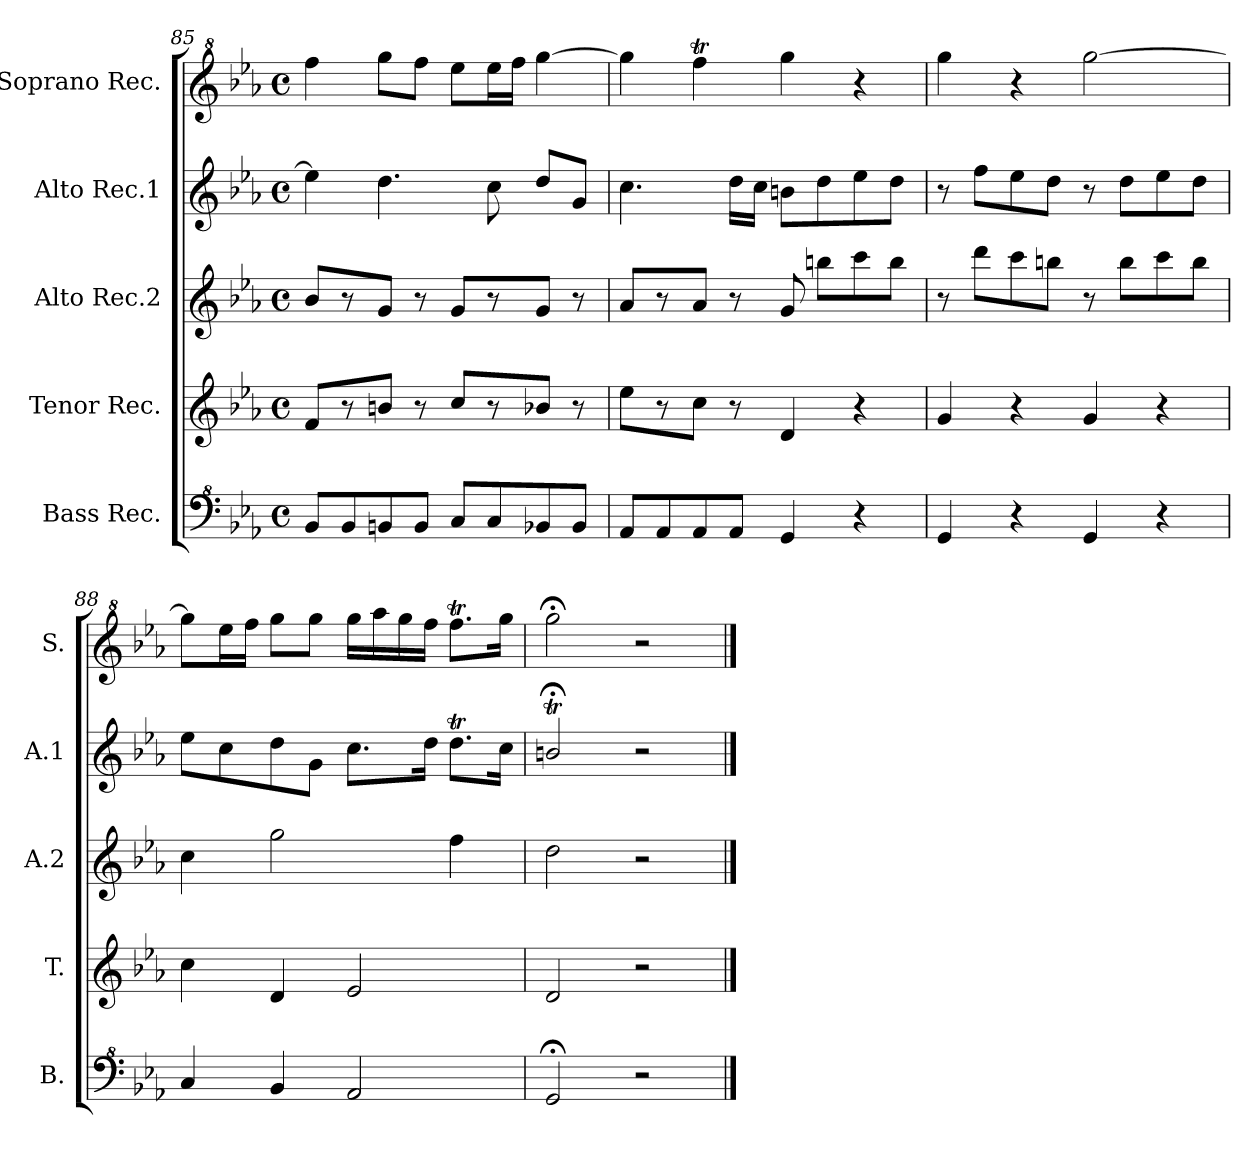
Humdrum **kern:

**kern	**kern	**kern	**kern	**kern
*part5	*part4	*part3	*part2	*part1
*staff5	*staff4	*staff3	*staff2	*staff1
*I"Bass Rec.	*I"Tenor Rec.	*I"Alto Rec.2	*I"Alto Rec.1	*I"Soprano Rec.
*I'B.	*I'T.	*I'A.2	*I'A.1	*I'S.
*clefF^4	*clefG2	*clefG2	*clefG2	*clefG^2
*k[b-e-a-]	*k[b-e-a-]	*k[b-e-a-]	*k[b-e-a-]	*k[b-e-a-]
*E-:	*E-:	*E-:	*E-:	*E-:
*M4/4	*M4/4	*M4/4	*M4/4	*M4/4
*met(c)	*met(c)	*met(c)	*met(c)	*met(c)
=85	=85	=85	=85	=85
8B-/L	8f/L	8b-/L	4ee-\]	4fff\
8B-/	8r	8r	.	.
8Bn/	8bn/J	8g/J	4.dd\	8ggg\L
8B/J	8r	8r	.	8fff\J
8c/L	8cc/L	8g/L	.	8eee-\L
8c/	8r	8r	8cc\	16eee-\L
.	.	.	.	16fff\JJ
8B-X/	8b-X/J	8g/J	8dd/L	[4ggg\
8B-/J	8r	8r	8g/J	.
=86	=86	=86	=86	=86
8A-/L	8ee-\L	8a-/L	4.cc\	4ggg\]
8A-/	8r	8r	.	.
8A-/	8cc\J	8a-/J	.	4fffT\
8A-/J	8r	8r	16dd\LL	.
.	.	.	16cc\JJ	.
4G/	4d/	8g/	8bn\L	4ggg\
.	.	8bbn\L	8dd\	.
4r	4r	8ccc\	8ee-\	4r
.	.	8bb\J	8dd\J	.
=87	=87	=87	=87	=87
4G/	4g/	8r	8r	4ggg\
.	.	8ddd\L	8ff\L	.
4r	4r	8ccc\	8ee-\	4r
.	.	8bbn\J	8dd\J	.
4G/	4g/	8r	8r	[2ggg\
.	.	8bb\L	8dd\L	.
4r	4r	8ccc\	8ee-\	.
.	.	8bb\J	8dd\J	.
=88	=88	=88	=88	=88
4c/	4cc\	4cc\	8ee-\L	8ggg\L]
.	.	.	8cc\	16eee-\L
.	.	.	.	16fff\JJ
4B-/	4d/	2gg\	8dd\	8ggg\L
.	.	.	8g\J	8ggg\J
2A-/	2e-/	.	8.cc\L	16ggg\LL
.	.	.	.	16aaa-\
.	.	.	.	16ggg\
.	.	.	16dd\Jk	16fff\JJ
.	.	4ff\	8.ddt\L	8.fffT\L
.	.	.	16cc\Jk	16ggg\Jk
=89	=89	=89	=89	=89
2G;</	2d/	2dd\	2bn;<t/	2ggg;<\
2r	2r	2r	2r	2r
==	==	==	==	==
*-	*-	*-	*-	*-
